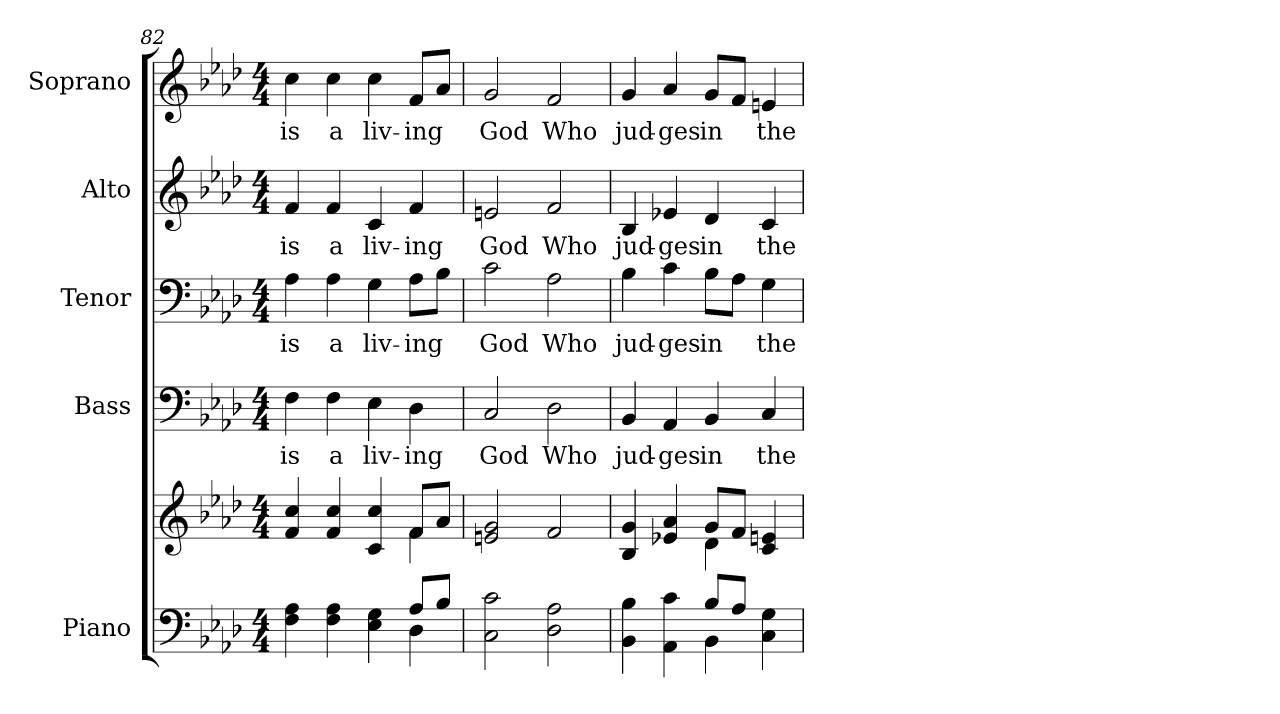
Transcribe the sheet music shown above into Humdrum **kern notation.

**kern	**kern	**kern	**text	**kern	**text	**kern	**text	**kern	**text
*part5	*part5	*part4	*part4	*part3	*part3	*part2	*part2	*part1	*part1
*staff6	*staff5	*staff4	*staff4	*staff3	*staff3	*staff2	*staff2	*staff1	*staff1
*I"Piano	*	*I"Bass	*	*I"Tenor	*	*I"Alto	*	*I"Soprano	*
*I'Pno.	*	*I'B.	*	*I'T.	*	*I'A.	*	*I'S.	*
*clefF4	*clefG2	*clefF4	*	*clefF4	*	*clefG2	*	*clefG2	*
*k[b-e-a-d-]	*k[b-e-a-d-]	*k[b-e-a-d-]	*	*k[b-e-a-d-]	*	*k[b-e-a-d-]	*	*k[b-e-a-d-]	*
*A-:	*A-:	*A-:	*	*A-:	*	*A-:	*	*A-:	*
*M4/4	*M4/4	*M4/4	*	*M4/4	*	*M4/4	*	*M4/4	*
=82	=82	=82	=82	=82	=82	=82	=82	=82	=82
*^	*^	*	*	*	*	*	*	*	*
!	!	!	!	!	!LO:LY:b:color=#000000	!	!	!	!	!	!
!	!	!	!	!	!	!	!LO:LY:b:color=#000000	!	!	!	!
!	!	!	!	!	!	!	!	!	!LO:LY:b:color=#000000	!	!
!	!	!	!	!	!	!	!	!	!	!	!LO:LY:b:color=#000000
4Fi\ 4A-i	2ryy	4fi/ 4cci	2ryy	4Fi\	is	4A-i\	is	4fi/	is	4cci\	is
!	!	!	!	!	!LO:LY:b:color=#000000	!	!	!	!	!	!
!	!	!	!	!	!	!	!LO:LY:b:color=#000000	!	!	!	!
!	!	!	!	!	!	!	!	!	!LO:LY:b:color=#000000	!	!
!	!	!	!	!	!	!	!	!	!	!	!LO:LY:b:color=#000000
4Fi\ 4A-i	.	4fi/ 4cci	.	4Fi\	a	4A-i\	a	4fi/	a	4cci\	a
!	!	!	!	!	!LO:LY:b:color=#000000	!	!	!	!	!	!
!	!	!	!	!	!	!	!LO:LY:b:color=#000000	!	!	!	!
!	!	!	!	!	!	!	!	!	!LO:LY:b:color=#000000	!	!
!	!	!	!	!	!	!	!	!	!	!	!LO:LY:b:color=#000000
4E-i\ 4Gi	4ryy	4ci/ 4cci	4ryy	4E-i\	liv-	4Gi\	liv-	4ci/	liv-	4cci\	liv-
!	!	!	!	!	!LO:LY:b:color=#000000	!	!	!	!	!	!
!	!	!	!	!	!	!	!LO:LY:b:color=#000000	!	!	!	!
!	!	!	!	!	!	!	!	!	!LO:LY:b:color=#000000	!	!
!	!	!	!	!	!	!	!	!	!	!	!LO:LY:b:color=#000000
8A-i/L	4D-i\	8fi/L	4fi\	4D-i\	-ing	8A-i\L	-ing	4fi/	-ing	8fi/L	-ing
8B-i/J	.	8a-i/J	.	.	.	8B-i\J	.	.	.	8a-i/J	.
*v	*v	*	*	*	*	*	*	*	*	*	*
*	*v	*v	*	*	*	*	*	*	*	*
!!LO:PB:g=z
=83	=83	=83	=83	=83	=83	=83	=83	=83	=83
!	!	!	!LO:LY:b:color=#000000	!	!	!	!	!	!
!	!	!	!	!	!LO:LY:b:color=#000000	!	!	!	!
!	!	!	!	!	!	!	!LO:LY:b:color=#000000	!	!
!	!	!	!	!	!	!	!	!	!LO:LY:b:color=#000000
2Ci\ 2ci	2eni/ 2gi	2Ci/	God	2ci\	God	2eni/	God	2gi/	God
!	!	!	!LO:LY:b:color=#000000	!	!	!	!	!	!
!	!	!	!	!	!LO:LY:b:color=#000000	!	!	!	!
!	!	!	!	!	!	!	!LO:LY:b:color=#000000	!	!
!	!	!	!	!	!	!	!	!	!LO:LY:b:color=#000000
2D-i\ 2A-i	2fi/	2D-i\	Who	2A-i\	Who	2fi/	Who	2fi/	Who
=84	=84	=84	=84	=84	=84	=84	=84	=84	=84
*^	*^	*	*	*	*	*	*	*	*
!	!	!	!	!	!LO:LY:b:color=#000000	!	!	!	!	!	!
!	!	!	!	!	!	!	!LO:LY:b:color=#000000	!	!	!	!
!	!	!	!	!	!	!	!	!	!LO:LY:b:color=#000000	!	!
!	!	!	!	!	!	!	!	!	!	!	!LO:LY:b:color=#000000
4BB-i\ 4B-i	2ryy	4B-i/ 4gi	2ryy	4BB-i/	jud-	4B-i\	jud-	4B-i/	jud-	4gi/	jud-
!	!	!	!	!	!LO:LY:b:color=#000000	!	!	!	!	!	!
!	!	!	!	!	!	!	!LO:LY:b:color=#000000	!	!	!	!
!	!	!	!	!	!	!	!	!	!LO:LY:b:color=#000000	!	!
!	!	!	!	!	!	!	!	!	!	!	!LO:LY:b:color=#000000
4AA-i\ 4ci	.	4e-Xi/ 4a-i	.	4AA-i/	-ges	4ci\	-ges	4e-Xi/	-ges	4a-i/	-ges
!	!	!	!	!	!LO:LY:b:color=#000000	!	!	!	!	!	!
!	!	!	!	!	!	!	!LO:LY:b:color=#000000	!	!	!	!
!	!	!	!	!	!	!	!	!	!LO:LY:b:color=#000000	!	!
!	!	!	!	!	!	!	!	!	!	!	!LO:LY:b:color=#000000
8B-i/L	4BB-i\	8gi/L	4d-i\	4BB-i/	in	8B-i\L	in	4d-i/	in	8gi/L	in
8A-i/J	.	8fi/J	.	.	.	8A-i\J	.	.	.	8fi/J	.
!	!	!	!	!	!LO:LY:b:color=#000000	!	!	!	!	!	!
!	!	!	!	!	!	!	!LO:LY:b:color=#000000	!	!	!	!
!	!	!	!	!	!	!	!	!	!LO:LY:b:color=#000000	!	!
!	!	!	!	!	!	!	!	!	!	!	!LO:LY:b:color=#000000
4Ci\ 4Gi	4ryy	4ci/ 4eni	4ryy	4Ci/	the	4Gi\	the	4ci/	the	4eni/	the
*v	*v	*	*	*	*	*	*	*	*	*	*
*	*v	*v	*	*	*	*	*	*	*	*
=	=	=	=	=	=	=	=	=	=
*-	*-	*-	*-	*-	*-	*-	*-	*-	*-
